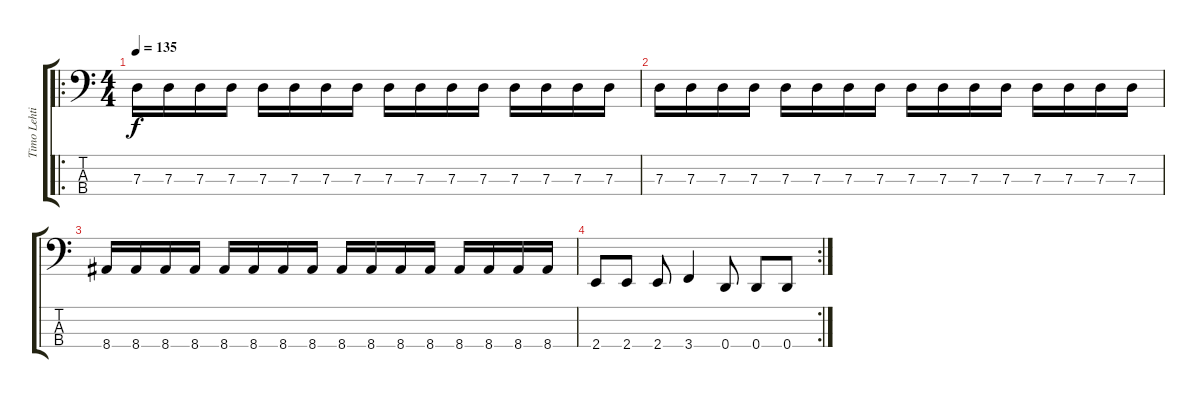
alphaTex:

\track ("Timo Lehtinen" "Timo Lehti") {instrument slapbass2}
\staff {score tabs}
\tuning (F2 C2 G1 D1) {hide}
\ro
\ts (4 4)
\tempo 135
\clef f4
\ks c
7.3.16{dy f} 7.3.16 7.3.16 7.3.16 7.3.16 7.3.16 7.3.16 7.3.16 7.3.16 7.3.16 7.3.16 7.3.16 7.3.16 7.3.16 7.3.16 7.3.16 |
7.3.16 7.3.16 7.3.16 7.3.16 7.3.16 7.3.16 7.3.16 7.3.16 7.3.16 7.3.16 7.3.16 7.3.16 7.3.16 7.3.16 7.3.16 7.3.16 |
8.4.16 8.4.16 8.4.16 8.4.16 8.4.16 8.4.16 8.4.16 8.4.16 8.4.16 8.4.16 8.4.16 8.4.16 8.4.16 8.4.16 8.4.16 8.4.16 |
\rc 2
2.4.8 2.4.8 2.4.8 3.4.4 0.4.8 0.4.8 0.4.8
